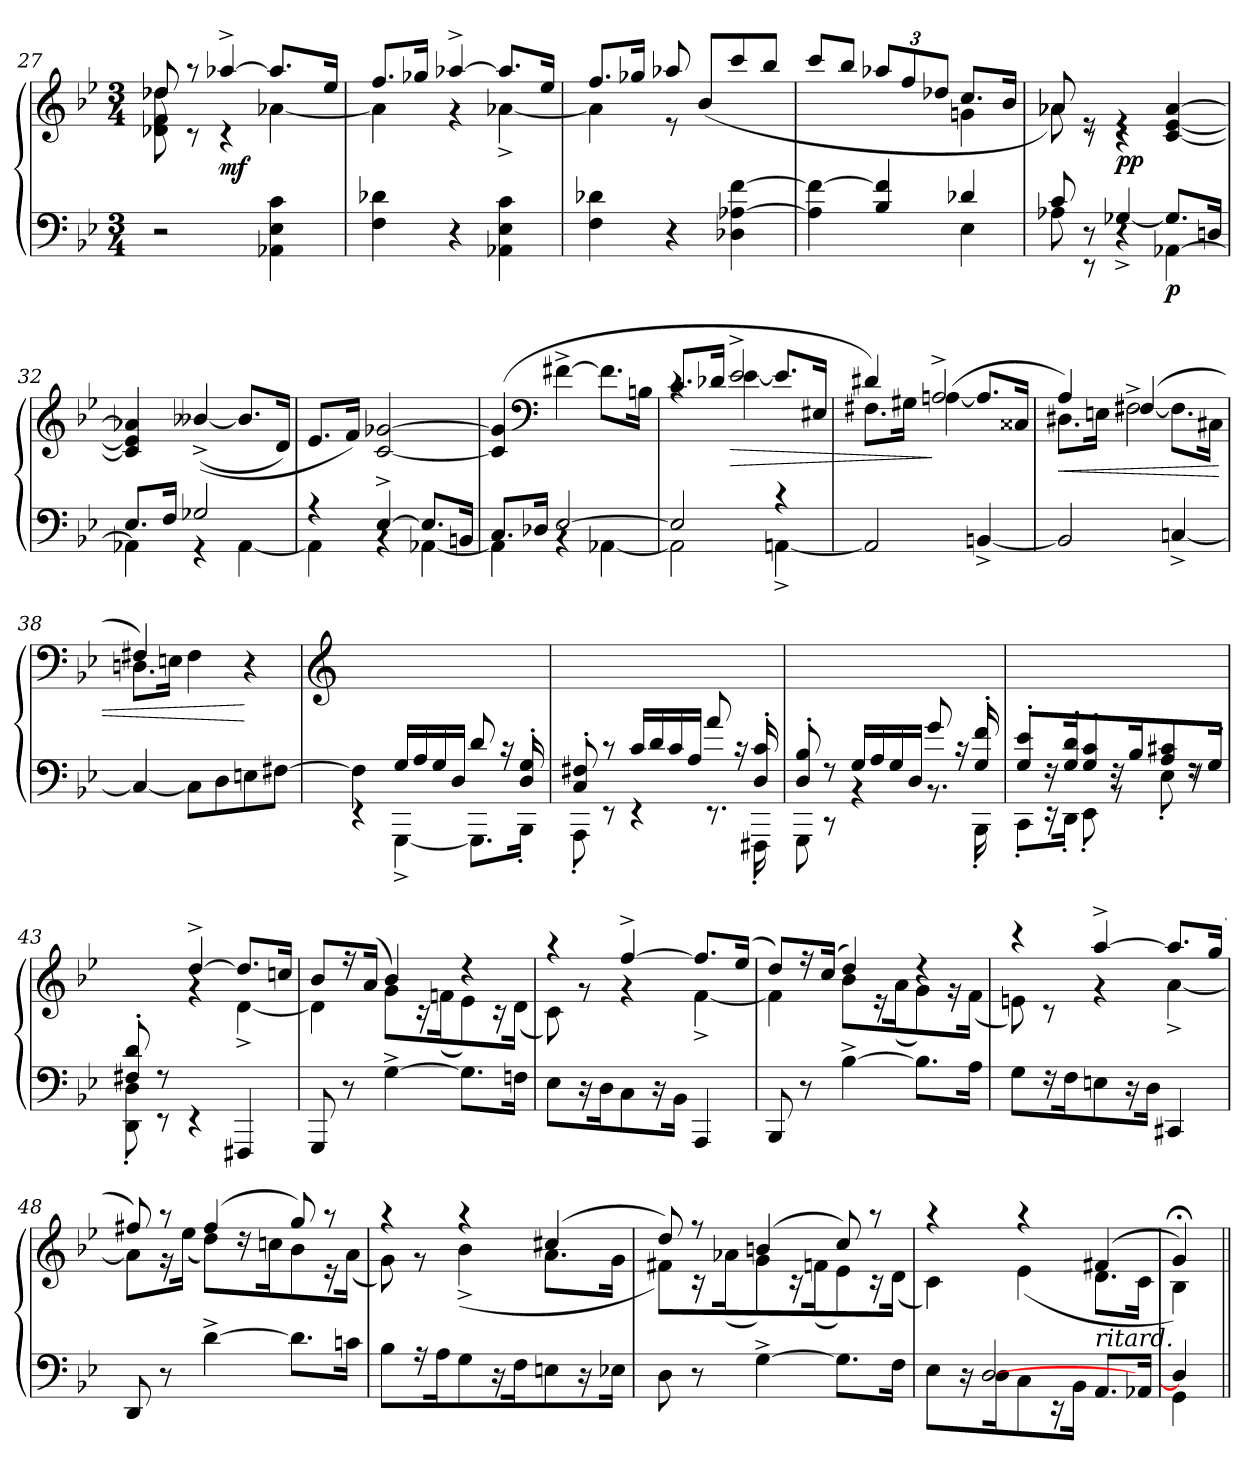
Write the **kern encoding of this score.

**kern	**kern	**dynam
*part1	*part1	*part1
*staff2	*staff1	*staff1/2
!!LO:LB:g=z
*clefF4	*clefG2	*
*k[b-e-]	*k[b-e-]	*
*B-:	*B-:	*
*M3/4	*M3/4	*
=27	=27	=27
*	*^	*
*	*	*^	*
2r	8dd-X/	8d-X\ 8f\	8dd-\	.
.	8raa	8rc	2ryy	.
!	!	!	!	!LO:DY:b
.	[>4aa-X^>/	4rc	.	mf
4AA-X\ 4E-\ 4c\	8.aa-/L]	[<4a-X\	.	.
.	.	.	8ryy	.
.	16ee-/Jk	.	.	.
*	*	*v	*v	*
=28	=28	=28	=28
4F\ 4d-X\	8.ff/L	4a-\]	.
.	16gg-X/Jk	.	.
4r	[>4aa-X^>/	4r	.
4AA-X\ 4E-\ 4c\	8.aa-/L]	[<4a-X^<\	.
.	16ee-/Jk	.	.
=29	=29	=29	=29
4F\ 4d-X\	8.ff/L	4a-\]	.
.	16gg-X/Jk	.	.
4r	8aa-X/	8r	.
.	(>8b-/L	4.ryy	.
4D-X\ [>4A-X\ [4f\	8ccc/	.	.
.	8bb-/J	.	.
=30	=30	=30	=30
*^	*	*	*
4A-\] 4f\_	2ryy	8ccc/L	2ryy	.
.	.	8bb-/J	.	.
*	*	*Xbrackettup	*	*
4B-/ 4f/]	.	12aa-X/L	.	.
.	.	12ff/	.	.
.	.	12dd-X/J	.	.
4d-X/	4E-\	8.cc/L	4gni\	.
.	.	16b-/Jk	.	.
=31	=31	=31	=31	=31
*	*^	*	*	*
2.ryy	8c/	8A-X\	8a-X/	8a-\)	.
.	8rEE	8r	8re	8rc	.
!	!	!	!	!	!LO:DY:b
!	!	!	!	!	!LO:DY:n=1:b
.	[>4G-X^>/	4r	4re	4rc	p p
!	!	!	!	!	!LO:DY:n=2:b=2
.	8.G-/L]	[4AA-X\	[4c/ [4e-/ [4a-/	4ryy	p
.	16Dni/Jk	.	.	.	.
*	*v	*v	*	*	*
*	*	*v	*v	*
!!LO:LB:g=z
=32	=32	=32	=32
8.E-/L	4AA-X\]	4c/] 4e-/] 4a-X/]	.
16F/Jk	.	.	.
2G-X/	4r	((>[4b--X^>/	.
.	[<4AA-\	8.b--/L]	.
.	.	16d/Jk)	.
=33	=33	=33	=33
4r	4AA-\]	8.e-/L	.
.	.	16f/Jk)	.
[>4E-^>/	4rBB	[2c/ [2g-X/	.
8.E-/L]	[<4AA-X\	.	.
16BBn/Jk	.	.	.
=34	=34	=34	=34
8.C/L	4AA-\]	(>4c/] 4g-/]	.
16D-X/Jk	.	.	.
*	*	*clefF4	*
[>2E-/	4rBB	[4f#X^>\	.
.	[<4AA-X\	8.f#\L]	.
.	.	16Bn\Jk	.
=35	=35	=35	=35
*	*	*^	*
2E-/]	2AA-\]	4rc	8.c/L	.
.	.	.	16d-X/Jk	.
!	!	!	!	!LO:HP:b
.	.	(<2e-^>/	[<4e-\)	>
4rc	[4AAn^<\	.	8.e-/L]	.
.	.	.	16E#X/Jk	.
*v	*v	*	*	*
=36	=36	=36	=36
2AA/]	4d#X/)	8.F#X\L	.
.	.	16G#X\Jk	.
.	2Ani^>/	(>[>4A\	]
[4BBn^</	.	8.A/L]	.
.	.	16C##X/Jk	.
!!LO:LB:g=z	!!
=37	=37	=37	=37
!	!	!	!LO:HP:b
2BB/]	4A/)	8.D#X\L	<
.	.	16En\Jk	.
.	2F#X^>\	(>[>4F#/	.
[4Cni^</	.	8.F#\L]	.
.	.	16C#X\Jk	.
=38	=38	=38	=38
4C/_	4F#X/)	8.Dni\L	.
.	.	16En\Jk	.
8C\L]	4F#\	4ryy	.
8D\	.	.	.
8En\	4r	4rAyy	[
[8F#X\J	.	.	.
*	*v	*v	*
=39	=39	=39
*	*clefG2	*
*^	*	*
4F#\]	4rEE	2.ryy	.
16G/LL	[<4GGG^<\	.	.
16A/	.	.	.
16G/	.	.	.
16D/JJ	.	.	.
8d/	8.GGG\L]	.	.
16rc	.	.	.
16D/'> 16G/'>	16BBB-'<\Jk	.	.
=40	=40	=40	=40
8C/'> 8F#X/'>	8AAA'<\	2.ryy	.
8rc	8rEE	.	.
16c/LL	4rEE	.	.
16d/	.	.	.
16c/	.	.	.
16A/JJ	.	.	.
8a/	8.rEE	.	.
16rc	.	.	.
16D/'> 16c/'>	16FFF#X'<\	.	.
=41	=41	=41	=41
8D/'> 8B-/'>	8GGG\	2.ryy	.
8rF	8r	.	.
16G/LL	4rBB	.	.
16A/	.	.	.
16G/	.	.	.
16D/JJ	.	.	.
8g/	8.rBB	.	.
16rc	.	.	.
16G/'> 16f/'>	16BBB-'<\	.	.
=42	=42	=42	=42
8G/'> 8e-/'>L	8CC'<\L	2.ryy	.
16rF	16rEE	.	.
16G/'> 16d/'>K	16DD'<\Jk	.	.
8G/'> 8c/'>	8EE-'<\	.	.
16rF	8rBB	.	.
16B-'>/K	.	.	.
8A/'> 8c#X/'>	8E-'<\	.	.
16rF	8rF	.	.
16G'>/Jk	.	.	.
=43	=43	=43	=43
*	*	*^	*
8F#X/'> 8d/'>	8DD\'< 8D\'<	4rgyy	4rgyy	.
8rF	8rEE	.	.	.
4rcyy	4rEE	[>4dd^>/	4rg	.
4FFF#X/	4ryy	8.dd/L]	[<4d^<\	.
.	.	16ccni/Jk	.	.
*v	*v	*	*	*
=44	=44	=44	=44
8GGG/	8b-/L	4d\]	.
8r	16r	.	.
.	(16a/Jk	.	.
[4G^>\	4b-/	8g\L)	.
.	.	16rc	.
.	.	(>16fni\K	.
8.G\L]	4rdd	8e-\)	.
.	.	16rc	.
16Fni\Jk	.	(>16d\Jk	.
=45	=45	=45	=45
8E-\L	4r	8c\)	.
16r	.	8rg	.
16D\K	.	.	.
8C\	[>4ff^>/	4rg	.
16r	.	.	.
16BB-\Jk	.	.	.
4AAA/	8.ff/L]	[<4f^<\	.
.	(16ee-/Jk	.	.
!!LO:LB:g=z	!!
=46	=46	=46	=46
8BBB-/	8dd/L)	4f\]	.
8r	16r	.	.
.	(<16cc/Jk	.	.
[4B-^>\	4dd/)	8b-\L	.
.	.	16r	.
.	.	(>16a\K	.
8.B-\L]	4rdd	8g\)	.
.	.	16rg	.
16A\Jk	.	(>16f\Jk	.
=47	=47	=47	=47
8G\L	4r	8en\)	.
16r	.	8rc	.
16F\K	.	.	.
8En\	[>4aa^>/	4rg	.
16r	.	.	.
16D\Jk	.	.	.
4CC#X/	8.aa/L]	[<4a^<\	.
.	(16gg/Jk	.	.
=48	=48	=48	=48
8DD/	8ff#X/)	8a\L]	.
8r	8raa	16r	.
.	.	(16ee-i\Jk	.
[4d^>\	(4ff#/	8dd\L)	.
.	.	16rdd	.
.	.	16ccni\K	.
8.d\L]	8gg/)	8b-\	.
.	8r	16r	.
16cni\Jk	.	(16a\Jk	.
=49	=49	=49	=49
8B-\L	4raa	8g\)	.
16r	.	8r	.
16A\K	.	.	.
8G\	4raa	(4b-^<\	.
16r	.	.	.
16F\K	.	.	.
8En\	(>4cc#X/	8.a\L	.
16r	.	.	.
16E-X\Jk	.	16g\Jk	.
=50	=50	=50	=50
8D\	8dd/)	8f#X\L)	.
8r	8r	16r	.
.	.	(<16a-X\K	.
[4G^>\	(4bn/	8g\)	.
.	.	16rc	.
.	.	(<16fn\K	.
8.G\L]	8cc/)	8e-\)	.
.	8raa	16rc	.
16F\Jk	.	(>16d\Jk	.
=51	=51	=51	=51
*^	*	*	*
8.ryy	8E-\L	4raa	4c\)	.
.	16r	.	.	.
[2D/	16D\K	.	.	.
.	8C\	4raa	(4e-\	.
.	16r	.	.	.
.	16BB-i\Jk	.	.	.
!	!	!LO:TX:b:i:t=ritard.	!	!
.	8.AA/L	(4f#X/	8.d\L	.
16ryy	16AA-X/Jk	.	16c\Jk	.
=52	=52	=52	=52	=52
4D/]	4GG\	4g;</)	4B-\)	.
*v	*v	*	*	*
*	*v	*v	*
=||	=||	=||
*-	*-	*-
